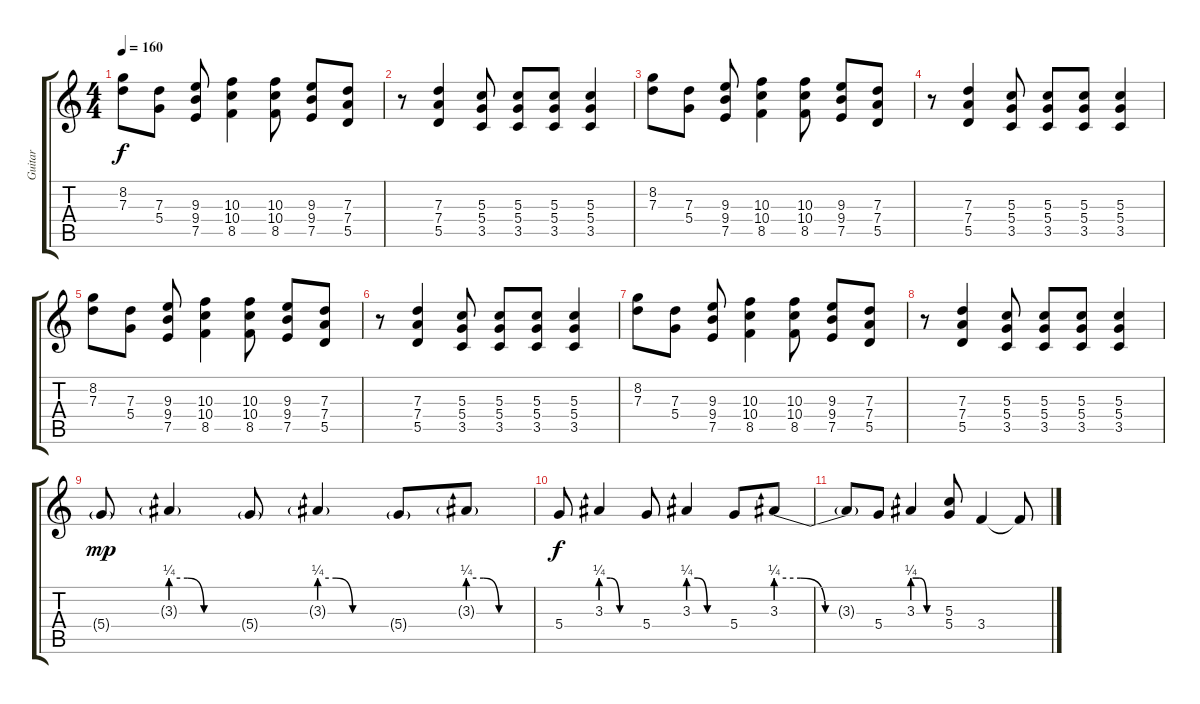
\track ("Guitar" "Guitar") {instrument distortionguitar}
\staff {score tabs}
\tuning (E4 B3 G3 D3 A2 E2) {hide}
\ts (4 4)
\tempo 160
\clef g2
\ks c
(8.2 7.3).8{dy f} (7.3 5.4).8 (9.3 9.4 7.5).8 (10.3 10.4 8.5).4 (10.3 10.4 8.5).8 (9.3 9.4 7.5).8 (7.3 7.4 5.5).8 |
r.8 (7.3 7.4 5.5).4 (5.3 5.4 3.5).8 (5.3 5.4 3.5).8 (5.3 5.4 3.5).8 (5.3 5.4 3.5).4 |
(8.2 7.3).8 (7.3 5.4).8 (9.3 9.4 7.5).8 (10.3 10.4 8.5).4 (10.3 10.4 8.5).8 (9.3 9.4 7.5).8 (7.3 7.4 5.5).8 |
r.8 (7.3 7.4 5.5).4 (5.3 5.4 3.5).8 (5.3 5.4 3.5).8 (5.3 5.4 3.5).8 (5.3 5.4 3.5).4 |
(8.2 7.3).8 (7.3 5.4).8 (9.3 9.4 7.5).8 (10.3 10.4 8.5).4 (10.3 10.4 8.5).8 (9.3 9.4 7.5).8 (7.3 7.4 5.5).8 |
r.8 (7.3 7.4 5.5).4 (5.3 5.4 3.5).8 (5.3 5.4 3.5).8 (5.3 5.4 3.5).8 (5.3 5.4 3.5).4 |
(8.2 7.3).8 (7.3 5.4).8 (9.3 9.4 7.5).8 (10.3 10.4 8.5).4 (10.3 10.4 8.5).8 (9.3 9.4 7.5).8 (7.3 7.4 5.5).8 |
r.8 (7.3 7.4 5.5).4 (5.3 5.4 3.5).8 (5.3 5.4 3.5).8 (5.3 5.4 3.5).8 (5.3 5.4 3.5).4 |
5.4{g}.8{dy mp} 3.3{be (custom 0 1 15 1 30 0 60 0) g}.4 5.4{g}.8 3.3{be (custom 0 1 15 1 30 0 60 0) g}.4 5.4{g}.8 3.3{be (custom 0 1 15 1 30 0 60 0) g}.8 |
5.4.8{dy f} 3.3{be (custom 0 1 15 1 30 0 60 0)}.4 5.4.8 3.3{be (custom 0 1 15 1 30 0 60 0)}.4 5.4.8 3.3{be (custom 0 1 15 1 30 0 60 0)}.8 |
3.3{t}.8 5.4.8 3.3{be (custom 0 1 15 1 30 0 60 0)}.4 (5.3 5.4).8 3.4.4 3.4{t}.8
